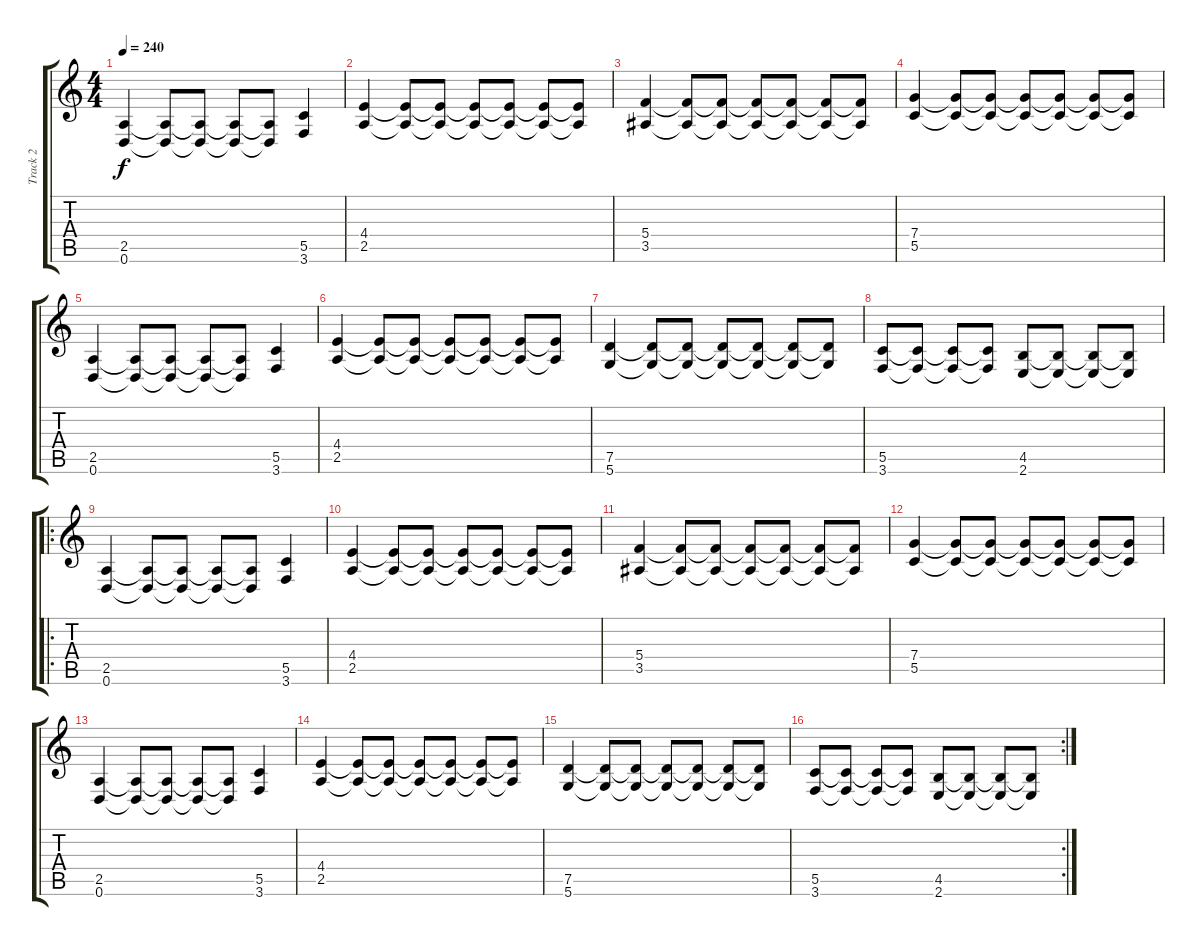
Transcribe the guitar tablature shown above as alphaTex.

\track ("Track 2" "Track 2") {instrument overdrivenguitar}
\staff {score tabs}
\tuning (D4 A3 F3 C3 G2 D2) {hide}
\ts (4 4)
\tempo 240
\clef g2
\ks c
(2.5 0.6).4{dy f} (2.5{t} 0.6{t}).8 (2.5{t} 0.6{t}).8 (2.5{t} 0.6{t}).8 (2.5{t} 0.6{t}).8 (5.5 3.6).4 |
(4.4 2.5).4 (4.4{t} 2.5{t}).8 (4.4{t} 2.5{t}).8 (4.4{t} 2.5{t}).8 (4.4{t} 2.5{t}).8 (4.4{t} 2.5{t}).8 (4.4{t} 2.5{t}).8 |
(5.4 3.5).4 (5.4{t} 3.5{t}).8 (5.4{t} 3.5{t}).8 (5.4{t} 3.5{t}).8 (5.4{t} 3.5{t}).8 (5.4{t} 3.5{t}).8 (5.4{t} 3.5{t}).8 |
(7.4 5.5).4 (7.4{t} 5.5{t}).8 (7.4{t} 5.5{t}).8 (7.4{t} 5.5{t}).8 (7.4{t} 5.5{t}).8 (7.4{t} 5.5{t}).8 (7.4{t} 5.5{t}).8 |
(2.5 0.6).4 (2.5{t} 0.6{t}).8 (2.5{t} 0.6{t}).8 (2.5{t} 0.6{t}).8 (2.5{t} 0.6{t}).8 (5.5 3.6).4 |
(4.4 2.5).4 (4.4{t} 2.5{t}).8 (4.4{t} 2.5{t}).8 (4.4{t} 2.5{t}).8 (4.4{t} 2.5{t}).8 (4.4{t} 2.5{t}).8 (4.4{t} 2.5{t}).8 |
(7.5 5.6).4 (7.5{t} 5.6{t}).8 (7.5{t} 5.6{t}).8 (7.5{t} 5.6{t}).8 (7.5{t} 5.6{t}).8 (7.5{t} 5.6{t}).8 (7.5{t} 5.6{t}).8 |
(5.5 3.6).8 (5.5{t} 3.6{t}).8 (5.5{t} 3.6{t}).8 (5.5{t} 3.6{t}).8 (4.5 2.6).8 (4.5{t} 2.6{t}).8 (4.5{t} 2.6{t}).8 (4.5{t} 2.6{t}).8 |
\ro
(2.5 0.6).4 (2.5{t} 0.6{t}).8 (2.5{t} 0.6{t}).8 (2.5{t} 0.6{t}).8 (2.5{t} 0.6{t}).8 (5.5 3.6).4 |
(4.4 2.5).4 (4.4{t} 2.5{t}).8 (4.4{t} 2.5{t}).8 (4.4{t} 2.5{t}).8 (4.4{t} 2.5{t}).8 (4.4{t} 2.5{t}).8 (4.4{t} 2.5{t}).8 |
(5.4 3.5).4 (5.4{t} 3.5{t}).8 (5.4{t} 3.5{t}).8 (5.4{t} 3.5{t}).8 (5.4{t} 3.5{t}).8 (5.4{t} 3.5{t}).8 (5.4{t} 3.5{t}).8 |
(7.4 5.5).4 (7.4{t} 5.5{t}).8 (7.4{t} 5.5{t}).8 (7.4{t} 5.5{t}).8 (7.4{t} 5.5{t}).8 (7.4{t} 5.5{t}).8 (7.4{t} 5.5{t}).8 |
(2.5 0.6).4 (2.5{t} 0.6{t}).8 (2.5{t} 0.6{t}).8 (2.5{t} 0.6{t}).8 (2.5{t} 0.6{t}).8 (5.5 3.6).4 |
(4.4 2.5).4 (4.4{t} 2.5{t}).8 (4.4{t} 2.5{t}).8 (4.4{t} 2.5{t}).8 (4.4{t} 2.5{t}).8 (4.4{t} 2.5{t}).8 (4.4{t} 2.5{t}).8 |
(7.5 5.6).4 (7.5{t} 5.6{t}).8 (7.5{t} 5.6{t}).8 (7.5{t} 5.6{t}).8 (7.5{t} 5.6{t}).8 (7.5{t} 5.6{t}).8 (7.5{t} 5.6{t}).8 |
\rc 2
(5.5 3.6).8 (5.5{t} 3.6{t}).8 (5.5{t} 3.6{t}).8 (5.5{t} 3.6{t}).8 (4.5 2.6).8 (4.5{t} 2.6{t}).8 (4.5{t} 2.6{t}).8 (4.5{t} 2.6{t}).8
